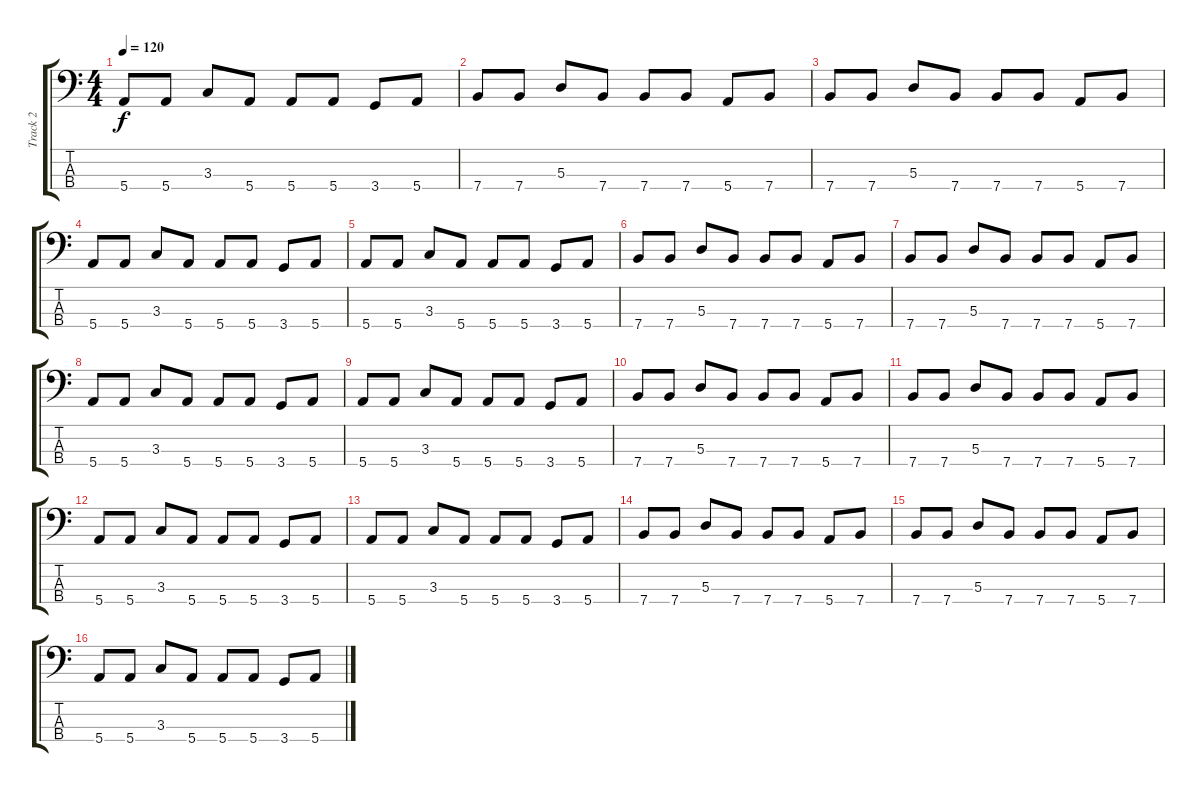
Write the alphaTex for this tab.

\track ("Track 2" "Track 2") {instrument slapbass1}
\staff {score tabs}
\tuning (G2 D2 A1 E1) {hide}
\ts (4 4)
\tempo 120
\clef f4
\ks c
5.4.8{dy f} 5.4.8 3.3.8 5.4.8 5.4.8 5.4.8 3.4.8 5.4.8 |
7.4.8 7.4.8 5.3.8 7.4.8 7.4.8 7.4.8 5.4.8 7.4.8 |
7.4.8 7.4.8 5.3.8 7.4.8 7.4.8 7.4.8 5.4.8 7.4.8 |
5.4.8 5.4.8 3.3.8 5.4.8 5.4.8 5.4.8 3.4.8 5.4.8 |
5.4.8 5.4.8 3.3.8 5.4.8 5.4.8 5.4.8 3.4.8 5.4.8 |
7.4.8 7.4.8 5.3.8 7.4.8 7.4.8 7.4.8 5.4.8 7.4.8 |
7.4.8 7.4.8 5.3.8 7.4.8 7.4.8 7.4.8 5.4.8 7.4.8 |
5.4.8 5.4.8 3.3.8 5.4.8 5.4.8 5.4.8 3.4.8 5.4.8 |
5.4.8 5.4.8 3.3.8 5.4.8 5.4.8 5.4.8 3.4.8 5.4.8 |
7.4.8 7.4.8 5.3.8 7.4.8 7.4.8 7.4.8 5.4.8 7.4.8 |
7.4.8 7.4.8 5.3.8 7.4.8 7.4.8 7.4.8 5.4.8 7.4.8 |
5.4.8 5.4.8 3.3.8 5.4.8 5.4.8 5.4.8 3.4.8 5.4.8 |
5.4.8 5.4.8 3.3.8 5.4.8 5.4.8 5.4.8 3.4.8 5.4.8 |
7.4.8 7.4.8 5.3.8 7.4.8 7.4.8 7.4.8 5.4.8 7.4.8 |
7.4.8 7.4.8 5.3.8 7.4.8 7.4.8 7.4.8 5.4.8 7.4.8 |
5.4.8 5.4.8 3.3.8 5.4.8 5.4.8 5.4.8 3.4.8 5.4.8
